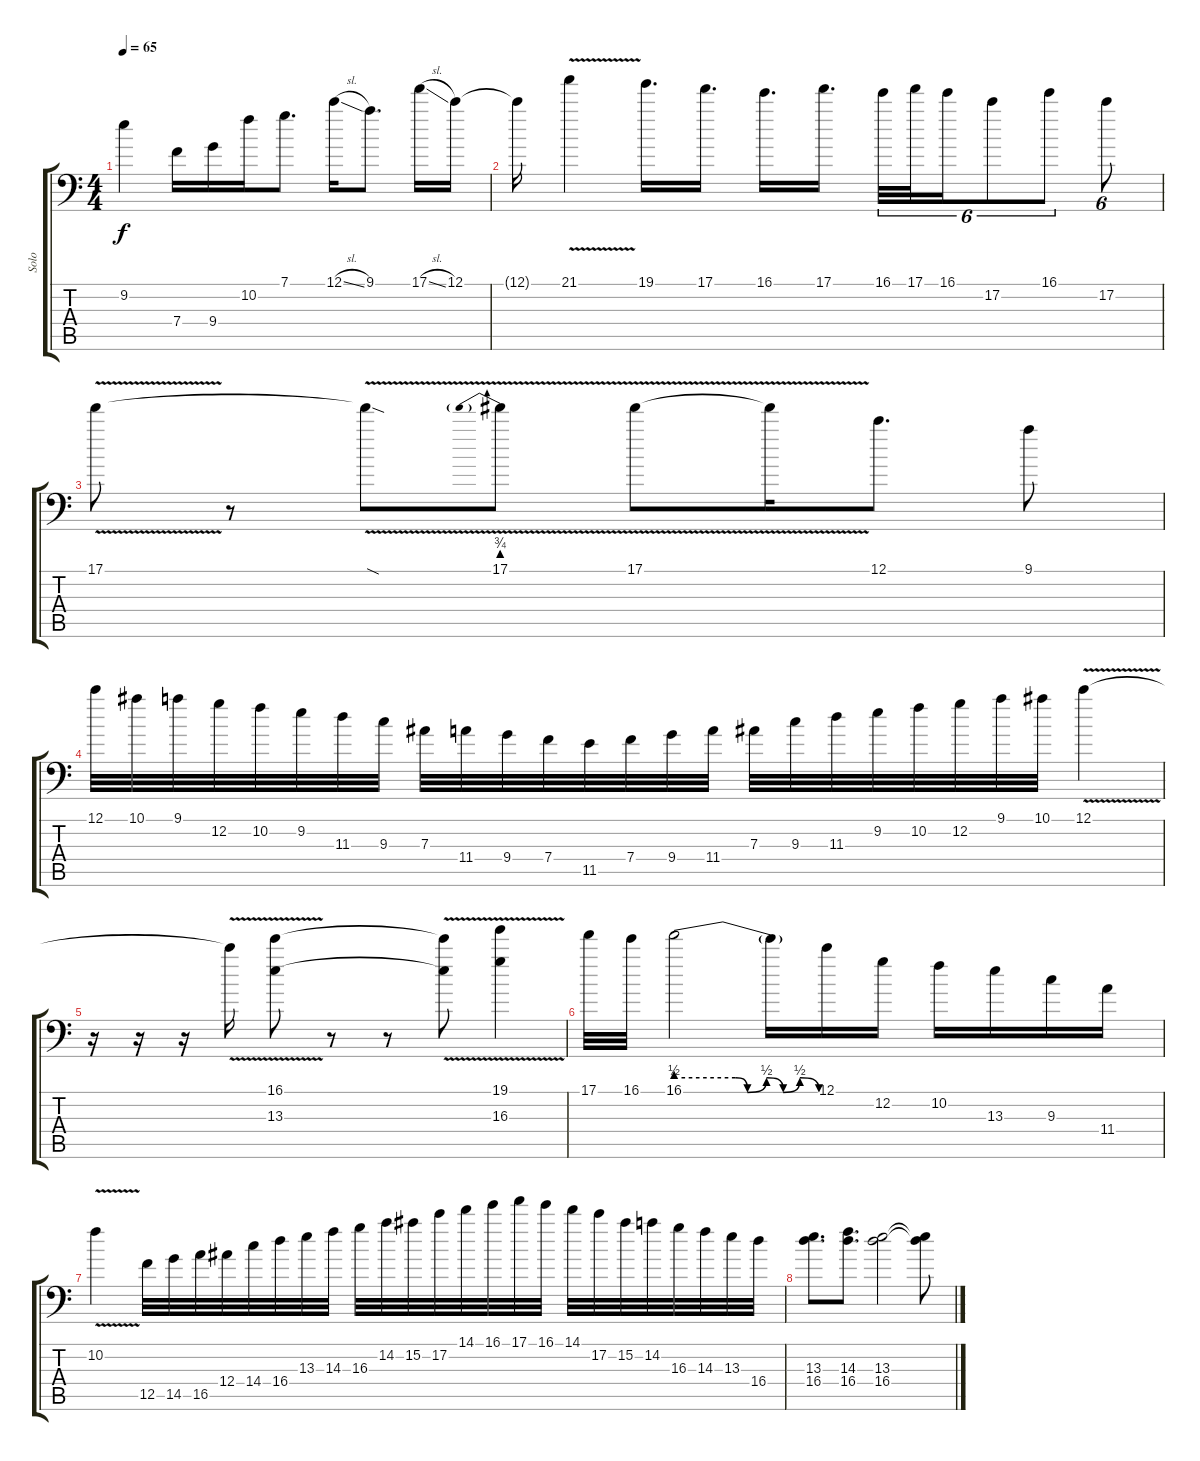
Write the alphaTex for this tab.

\track ("Solo" "Solo") {instrument distortionguitar}
\staff {score tabs}
\tuning (C4 G3 Eb3 Bb2 F2 Bb1) {hide}
\ts (4 4)
\tempo 65
\clef f4
\ks c
9.2{t}.4{dy f} 7.4.16 9.4.16 10.2.16 7.1.8{d} 12.1{sl}.16 9.1.8{d} 17.1{sl}.16 12.1.16 |
12.1{t}.16 21.1{v}.4 19.1.16{d} 17.1.16{d} 16.1.16{d} 17.1.16{d beam splitsecondary} 16.1.32{tu (6 4)} 17.1.32{tu (6 4)} 16.1.16{tu (6 4)} 17.2.8{tu (6 4)} 16.1.8{tu (6 4)} 17.2.8{tu (6 4)} |
17.1{v}.8 r.8 17.1{sod t}.8 17.1{be (prebend 0 3 60 3) v}.8 17.1{v}.8 17.1{t}.16 12.1.8{d} 9.1.8 |
12.1.32 10.1.32 9.1.32 12.2.32 10.2.32 9.2.32 11.3.32 9.3.32 7.3.32 11.4.32 9.4.32 7.4.32 11.5.32 7.4.32 9.4.32 11.4.32 7.3.32 9.3.32 11.3.32 9.2.32 10.2.32 12.2.32 9.1.32 10.1.32 12.1{v}.4 |
r.16 r.16 r.16 12.1{t}.16 (16.1{v} 13.3{v}).8 r.8 r.8 (16.1{t} 13.3{t}).8 (19.1{v} 16.3{v}).4 |
17.1.32 16.1.32 16.1{be (custom 0 2 25 2 30 0 38 2 45 0 52 2 60 0)}.2 16.1{t}.16 12.1.16 12.2.16 10.2.16 13.3.16 9.3.16 11.4.16 |
10.2{v}.4 12.5.32 14.5.32 16.5.32 12.4.32 14.4.32 16.4.32 13.3.32 14.3.32 16.3.32 14.2.32 15.2.32 17.2.32 14.1.32 16.1.32 17.1.32 16.1.32 14.1.32 17.2.32 15.2.32 14.2.32 16.3.32 14.3.32 13.3.32 16.4.32 |
(13.3 16.4).8{d} (14.3 16.4).8{d} (13.3 16.4).2 (13.3{t} 16.4{t}).8
